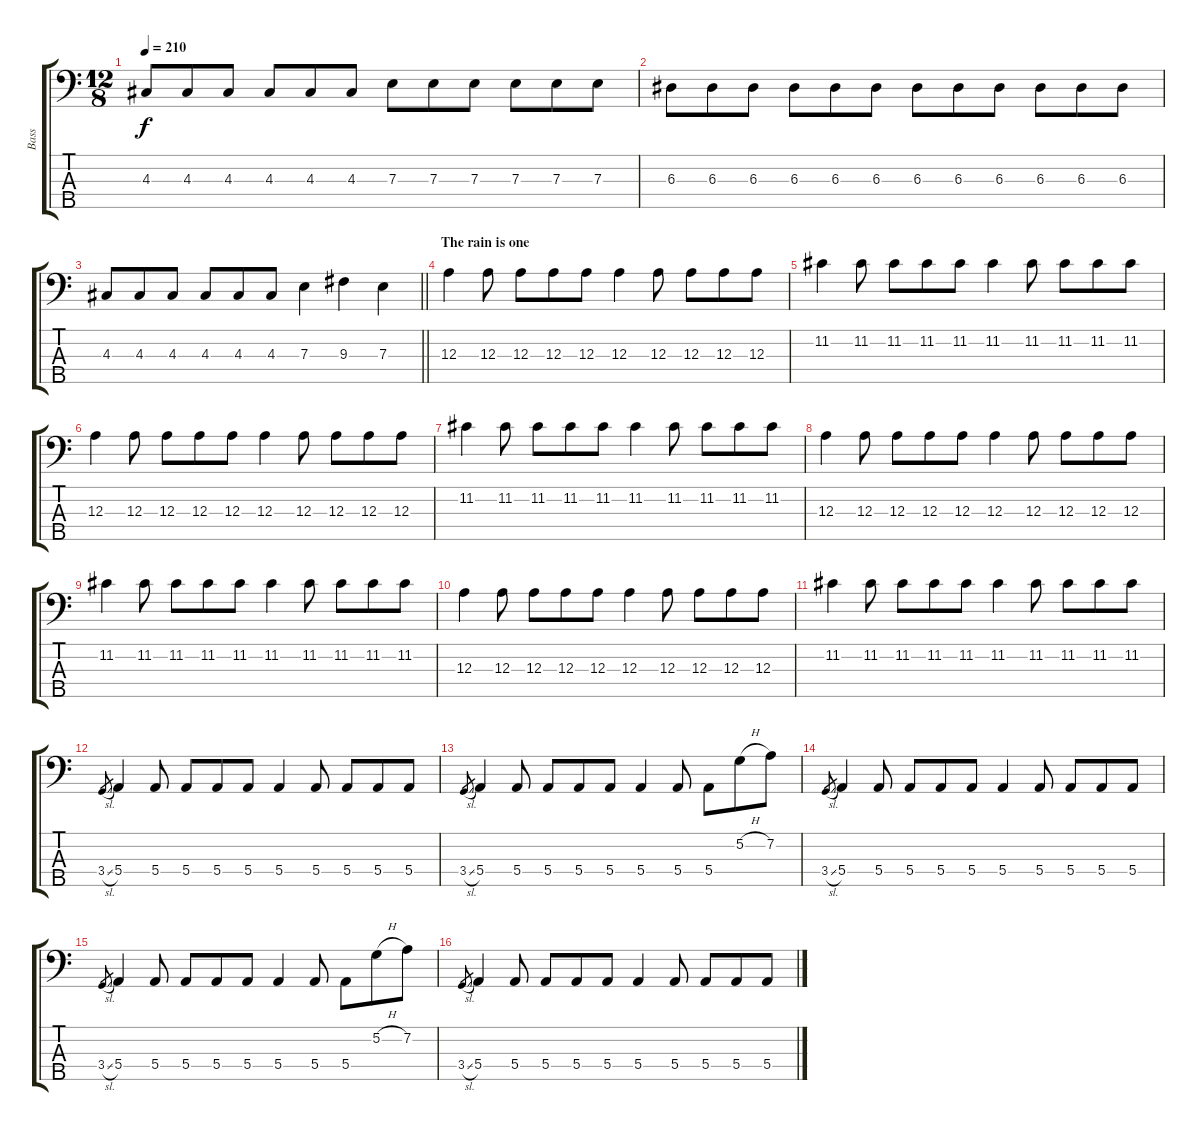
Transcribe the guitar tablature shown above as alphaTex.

\track ("Bass" "Bass") {instrument electricbasspick}
\staff {score tabs}
\tuning (G2 D2 A1 E1 B0) {hide}
\ts (12 8)
\tempo 210
\clef f4
\ks c
4.3.8{dy f} 4.3.8 4.3.8 4.3.8 4.3.8 4.3.8 7.3.8 7.3.8 7.3.8 7.3.8 7.3.8 7.3.8 |
6.3.8 6.3.8 6.3.8 6.3.8 6.3.8 6.3.8 6.3.8 6.3.8 6.3.8 6.3.8 6.3.8 6.3.8 |
\barLineRight lightlight
4.3.8 4.3.8 4.3.8 4.3.8 4.3.8 4.3.8 7.3.4 9.3.4 7.3.4 |
\section ("" "The rain is one")
12.3.4 12.3.8 12.3.8 12.3.8 12.3.8 12.3.4 12.3.8 12.3.8 12.3.8 12.3.8 |
11.2.4 11.2.8 11.2.8 11.2.8 11.2.8 11.2.4 11.2.8 11.2.8 11.2.8 11.2.8 |
12.3.4 12.3.8 12.3.8 12.3.8 12.3.8 12.3.4 12.3.8 12.3.8 12.3.8 12.3.8 |
11.2.4 11.2.8 11.2.8 11.2.8 11.2.8 11.2.4 11.2.8 11.2.8 11.2.8 11.2.8 |
12.3.4 12.3.8 12.3.8 12.3.8 12.3.8 12.3.4 12.3.8 12.3.8 12.3.8 12.3.8 |
11.2.4 11.2.8 11.2.8 11.2.8 11.2.8 11.2.4 11.2.8 11.2.8 11.2.8 11.2.8 |
12.3.4 12.3.8 12.3.8 12.3.8 12.3.8 12.3.4 12.3.8 12.3.8 12.3.8 12.3.8 |
11.2.4 11.2.8 11.2.8 11.2.8 11.2.8 11.2.4 11.2.8 11.2.8 11.2.8 11.2.8 |
3.4{sl}.8{gr} 5.4.4 5.4.8 5.4.8 5.4.8 5.4.8 5.4.4 5.4.8 5.4.8 5.4.8 5.4.8 |
3.4{sl}.8{gr} 5.4.4 5.4.8 5.4.8 5.4.8 5.4.8 5.4.4 5.4.8 5.4.8 5.2{h}.8 7.2.8 |
3.4{sl}.8{gr} 5.4.4 5.4.8 5.4.8 5.4.8 5.4.8 5.4.4 5.4.8 5.4.8 5.4.8 5.4.8 |
3.4{sl}.8{gr} 5.4.4 5.4.8 5.4.8 5.4.8 5.4.8 5.4.4 5.4.8 5.4.8 5.2{h}.8 7.2.8 |
3.4{sl}.8{gr} 5.4.4 5.4.8 5.4.8 5.4.8 5.4.8 5.4.4 5.4.8 5.4.8 5.4.8 5.4.8
